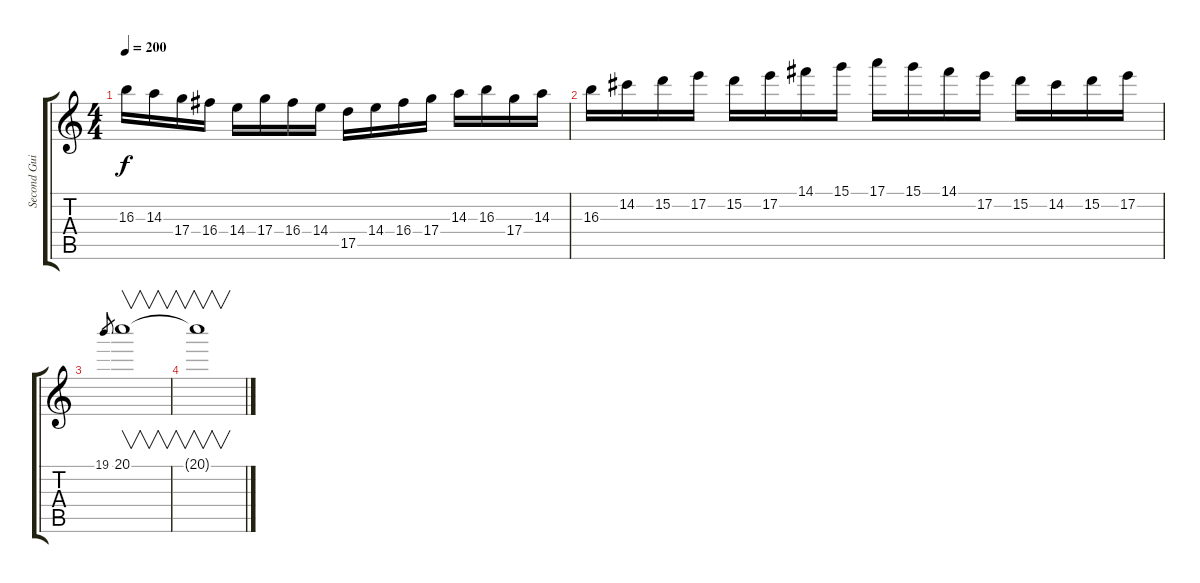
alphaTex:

\track ("Second Guitar" "Second Gui") {instrument distortionguitar}
\staff {score tabs}
\tuning (E4 B3 G3 D3 A2 E2) {hide}
\ts (4 4)
\tempo 200
\clef g2
\ks c
16.3.16{dy f} 14.3.16 17.4.16 16.4.16 14.4.16 17.4.16 16.4.16 14.4.16 17.5.16 14.4.16 16.4.16 17.4.16 14.3.16 16.3.16 17.4.16 14.3.16 |
16.3.16 14.2.16 15.2.16 17.2.16 15.2.16 17.2.16 14.1.16 15.1.16 17.1.16 15.1.16 14.1.16 17.2.16 15.2.16 14.2.16 15.2.16 17.2.16 |
19.1.8{gr} 20.1.1{v} |
20.1{t}.1{v}
